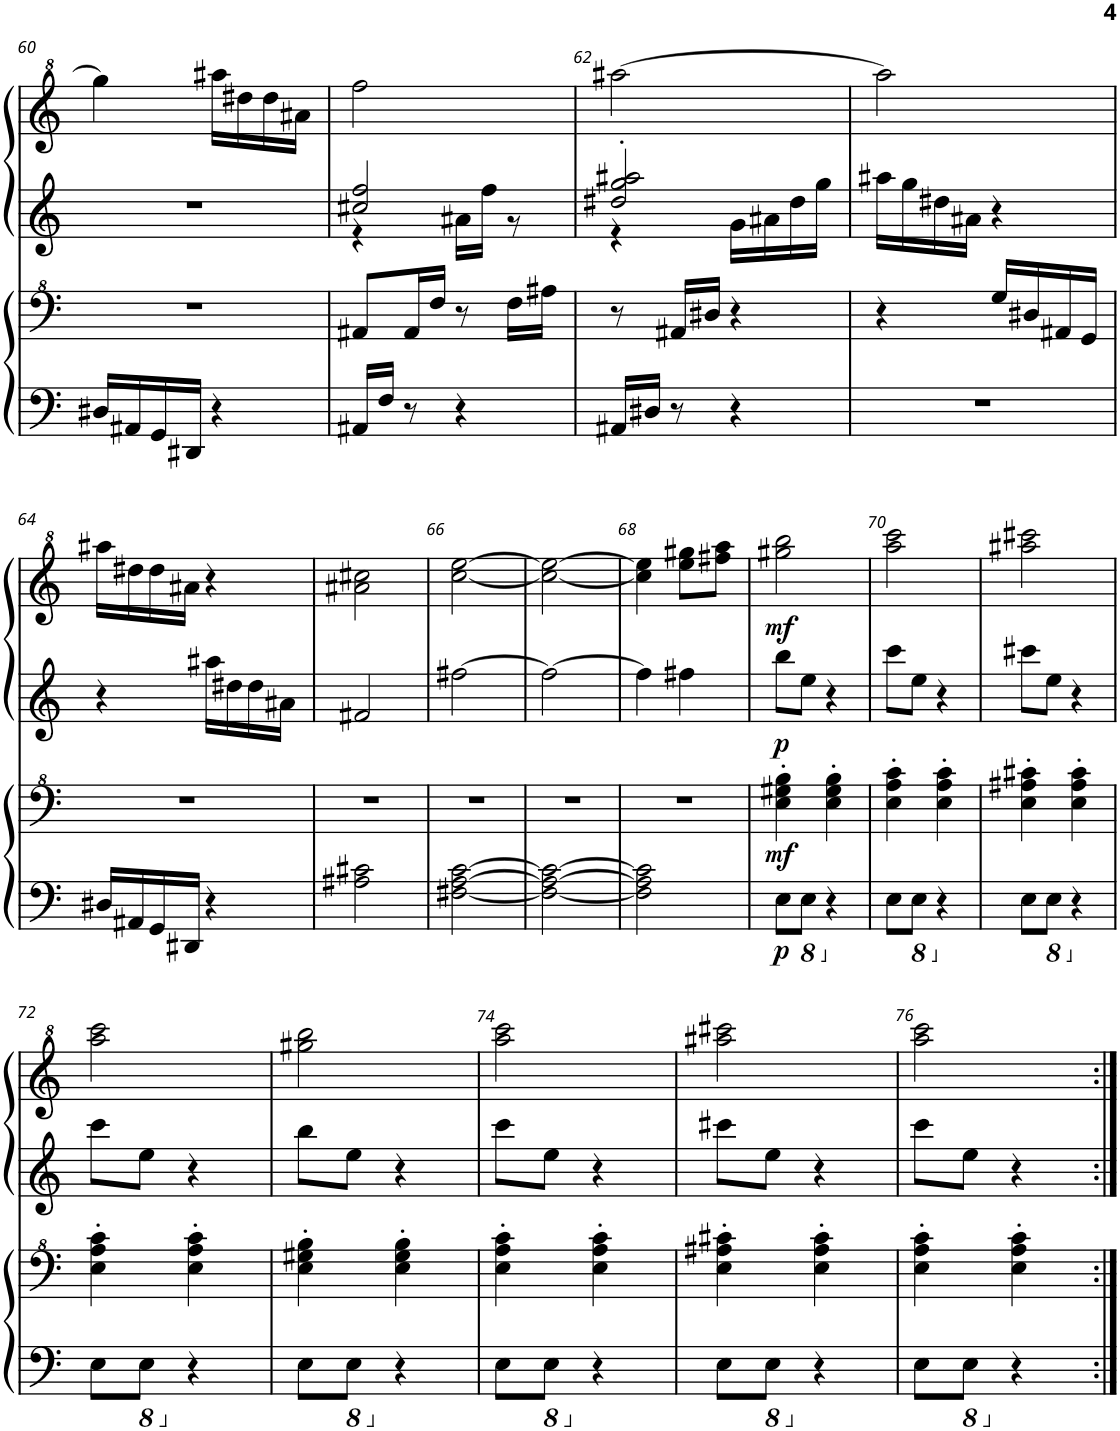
**kern	**dynam	**kern	**dynam	**kern	**dynam	**kern	**dynam
*part4	*part4	*part3	*part3	*part2	*part2	*part1	*part1
*staff4	*staff4	*staff3	*staff3	*staff2	*staff2	*staff1	*staff1
*I"Piano 4	*	*I"Piano	*	*I"Piano 3	*	*I"Piano	*
*I'Pno	*	*I'Pno	*	*I'Pno	*	*I'Pno	*
!!LO:PB:g=z
*clefF4	*	*clefF^4	*	*clefG2	*	*clefG^2	*
*k[]	*	*k[]	*	*k[]	*	*k[]	*
*M2/4	*	*M2/4	*	*M2/4	*	*M2/4	*
=60	=60	=60	=60	=60	=60	=60	=60
16D#X/LL	.	2r	.	2r	.	4ggg\]	.
16AA#X/	.	.	.	.	.	.	.
16GG/	.	.	.	.	.	.	.
16DD#X/JJ	.	.	.	.	.	.	.
4r	.	.	.	.	.	16aaa#X\LL	.
.	.	.	.	.	.	16ddd#X\	.
.	.	.	.	.	.	16ddd#\	.
.	.	.	.	.	.	16aa#X\JJ	.
=61	=61	=61	=61	=61	=61	=61	=61
*	*	*	*	*^	*	*	*
16AA#X/LL	.	8A#X/L	.	2cc#X/ 2ff/	4r	.	2fff\	.
16F/JJ	.	.	.	.	.	.	.	.
8r	.	16A#/L	.	.	.	.	.	.
.	.	16f/JJ	.	.	.	.	.	.
4r	.	8r	.	.	16a#X\LL	.	.	.
.	.	.	.	.	16ff\JJ	.	.	.
.	.	16f\LL	.	.	8r	.	.	.
.	.	16a#X\JJ	.	.	.	.	.	.
=62	=62	=62	=62	=62	=62	=62	=62	=62
16AA#X/LL	.	8r	.	2dd#X/' 2gg/' 2aa#X/'	4r	.	[2aaa#X\	.
16D#X/JJ	.	.	.	.	.	.	.	.
8r	.	16A#X/LL	.	.	.	.	.	.
.	.	16d#X/JJ	.	.	.	.	.	.
4r	.	4r	.	.	16g\LL	.	.	.
.	.	.	.	.	16a#X\	.	.	.
.	.	.	.	.	16dd#\	.	.	.
.	.	.	.	.	16gg\JJ	.	.	.
*	*	*	*	*v	*v	*	*	*
=63	=63	=63	=63	=63	=63	=63	=63
2r	.	4r	.	16aa#X\LL	.	2aaa#\]	.
.	.	.	.	16gg\	.	.	.
.	.	.	.	16dd#X\	.	.	.
.	.	.	.	16a#X\JJ	.	.	.
.	.	16g/LL	.	4r	.	.	.
.	.	16d#X/	.	.	.	.	.
.	.	16A#X/	.	.	.	.	.
.	.	16G/JJ	.	.	.	.	.
!!LO:LB:g=z
=64	=64	=64	=64	=64	=64	=64	=64
16D#X/LL	.	2r	.	4r	.	16aaa#X\LL	.
16AA#X/	.	.	.	.	.	16ddd#X\	.
16GG/	.	.	.	.	.	16ddd#\	.
16DD#X/JJ	.	.	.	.	.	16aa#X\JJ	.
4r	.	.	.	16aa#X\LL	.	4r	.
.	.	.	.	16dd#X\	.	.	.
.	.	.	.	16dd#\	.	.	.
.	.	.	.	16a#X\JJ	.	.	.
=65	=65	=65	=65	=65	=65	=65	=65
2A#X\ 2c#X\	.	2r	.	2f#X/	.	2aa#X\ 2ccc#X\	.
=66	=66	=66	=66	=66	=66	=66	=66
[2F#X\ [2A\ [2c\	.	2r	.	[2ff#X\	.	[2ccc\ [2eee\	.
=67	=67	=67	=67	=67	=67	=67	=67
2F#\_ 2A\_ 2c\_	.	2r	.	2ff#\_	.	2ccc\_ 2eee\_	.
=68	=68	=68	=68	=68	=68	=68	=68
2F#\] 2A\] 2c\]	.	2r	.	4ff#\]	.	4ccc\] 4eee\]	.
.	.	.	.	4ff#X\	.	8eee\ 8ggg#X\L	.
.	.	.	.	.	.	8fff#X\ 8aaa\J	.
=69	=69	=69	=69	=69	=69	=69	=69
!	!LO:DY:b	!	!LO:DY:b	!	!LO:DY:b	!	!LO:DY:b
8E\L	p	4e\' 4g#X\' 4b\'	mf	8bb\L	p	2ggg#X\ 2bbb\	mf
*8ba	*	*	*	*	*	*	*
8EE\J	.	.	.	8ee\J	.	.	.
*X8ba	*	*	*	*	*	*	*
4r	.	4e\' 4g#\' 4b\'	.	4r	.	.	.
=70	=70	=70	=70	=70	=70	=70	=70
8E\L	.	4e\' 4a\' 4cc\'	.	8ccc\L	.	2aaa\ 2cccc\	.
*8ba	*	*	*	*	*	*	*
8EE\J	.	.	.	8ee\J	.	.	.
*X8ba	*	*	*	*	*	*	*
4r	.	4e\' 4a\' 4cc\'	.	4r	.	.	.
=71	=71	=71	=71	=71	=71	=71	=71
8E\L	.	4e\' 4a#X\' 4cc#X\'	.	8ccc#X\L	.	2aaa#X\ 2cccc#X\	.
*8ba	*	*	*	*	*	*	*
8EE\J	.	.	.	8ee\J	.	.	.
*X8ba	*	*	*	*	*	*	*
4r	.	4e\' 4a#\' 4cc#\'	.	4r	.	.	.
!!LO:LB:g=z
=72	=72	=72	=72	=72	=72	=72	=72
8E\L	.	4e\' 4a\' 4cc\'	.	8ccc\L	.	2aaa\ 2cccc\	.
*8ba	*	*	*	*	*	*	*
8EE\J	.	.	.	8ee\J	.	.	.
*X8ba	*	*	*	*	*	*	*
4r	.	4e\' 4a\' 4cc\'	.	4r	.	.	.
=73	=73	=73	=73	=73	=73	=73	=73
8E\L	.	4e\' 4g#X\' 4b\'	.	8bb\L	.	2ggg#X\ 2bbb\	.
*8ba	*	*	*	*	*	*	*
8EE\J	.	.	.	8ee\J	.	.	.
*X8ba	*	*	*	*	*	*	*
4r	.	4e\' 4g#\' 4b\'	.	4r	.	.	.
=74	=74	=74	=74	=74	=74	=74	=74
8E\L	.	4e\' 4a\' 4cc\'	.	8ccc\L	.	2aaa\ 2cccc\	.
*8ba	*	*	*	*	*	*	*
8EE\J	.	.	.	8ee\J	.	.	.
*X8ba	*	*	*	*	*	*	*
4r	.	4e\' 4a\' 4cc\'	.	4r	.	.	.
=75	=75	=75	=75	=75	=75	=75	=75
8E\L	.	4e\' 4a#X\' 4cc#X\'	.	8ccc#X\L	.	2aaa#X\ 2cccc#X\	.
*8ba	*	*	*	*	*	*	*
8EE\J	.	.	.	8ee\J	.	.	.
*X8ba	*	*	*	*	*	*	*
4r	.	4e\' 4a#\' 4cc#\'	.	4r	.	.	.
=76	=76	=76	=76	=76	=76	=76	=76
8E\L	.	4e\' 4a\' 4cc\'	.	8ccc\L	.	2aaa\ 2cccc\	.
*8ba	*	*	*	*	*	*	*
8EE\J	.	.	.	8ee\J	.	.	.
*X8ba	*	*	*	*	*	*	*
4r	.	4e\' 4a\' 4cc\'	.	4r	.	.	.
=:|!	=:|!	=:|!	=:|!	=:|!	=:|!	=:|!	=:|!
*-	*-	*-	*-	*-	*-	*-	*-
